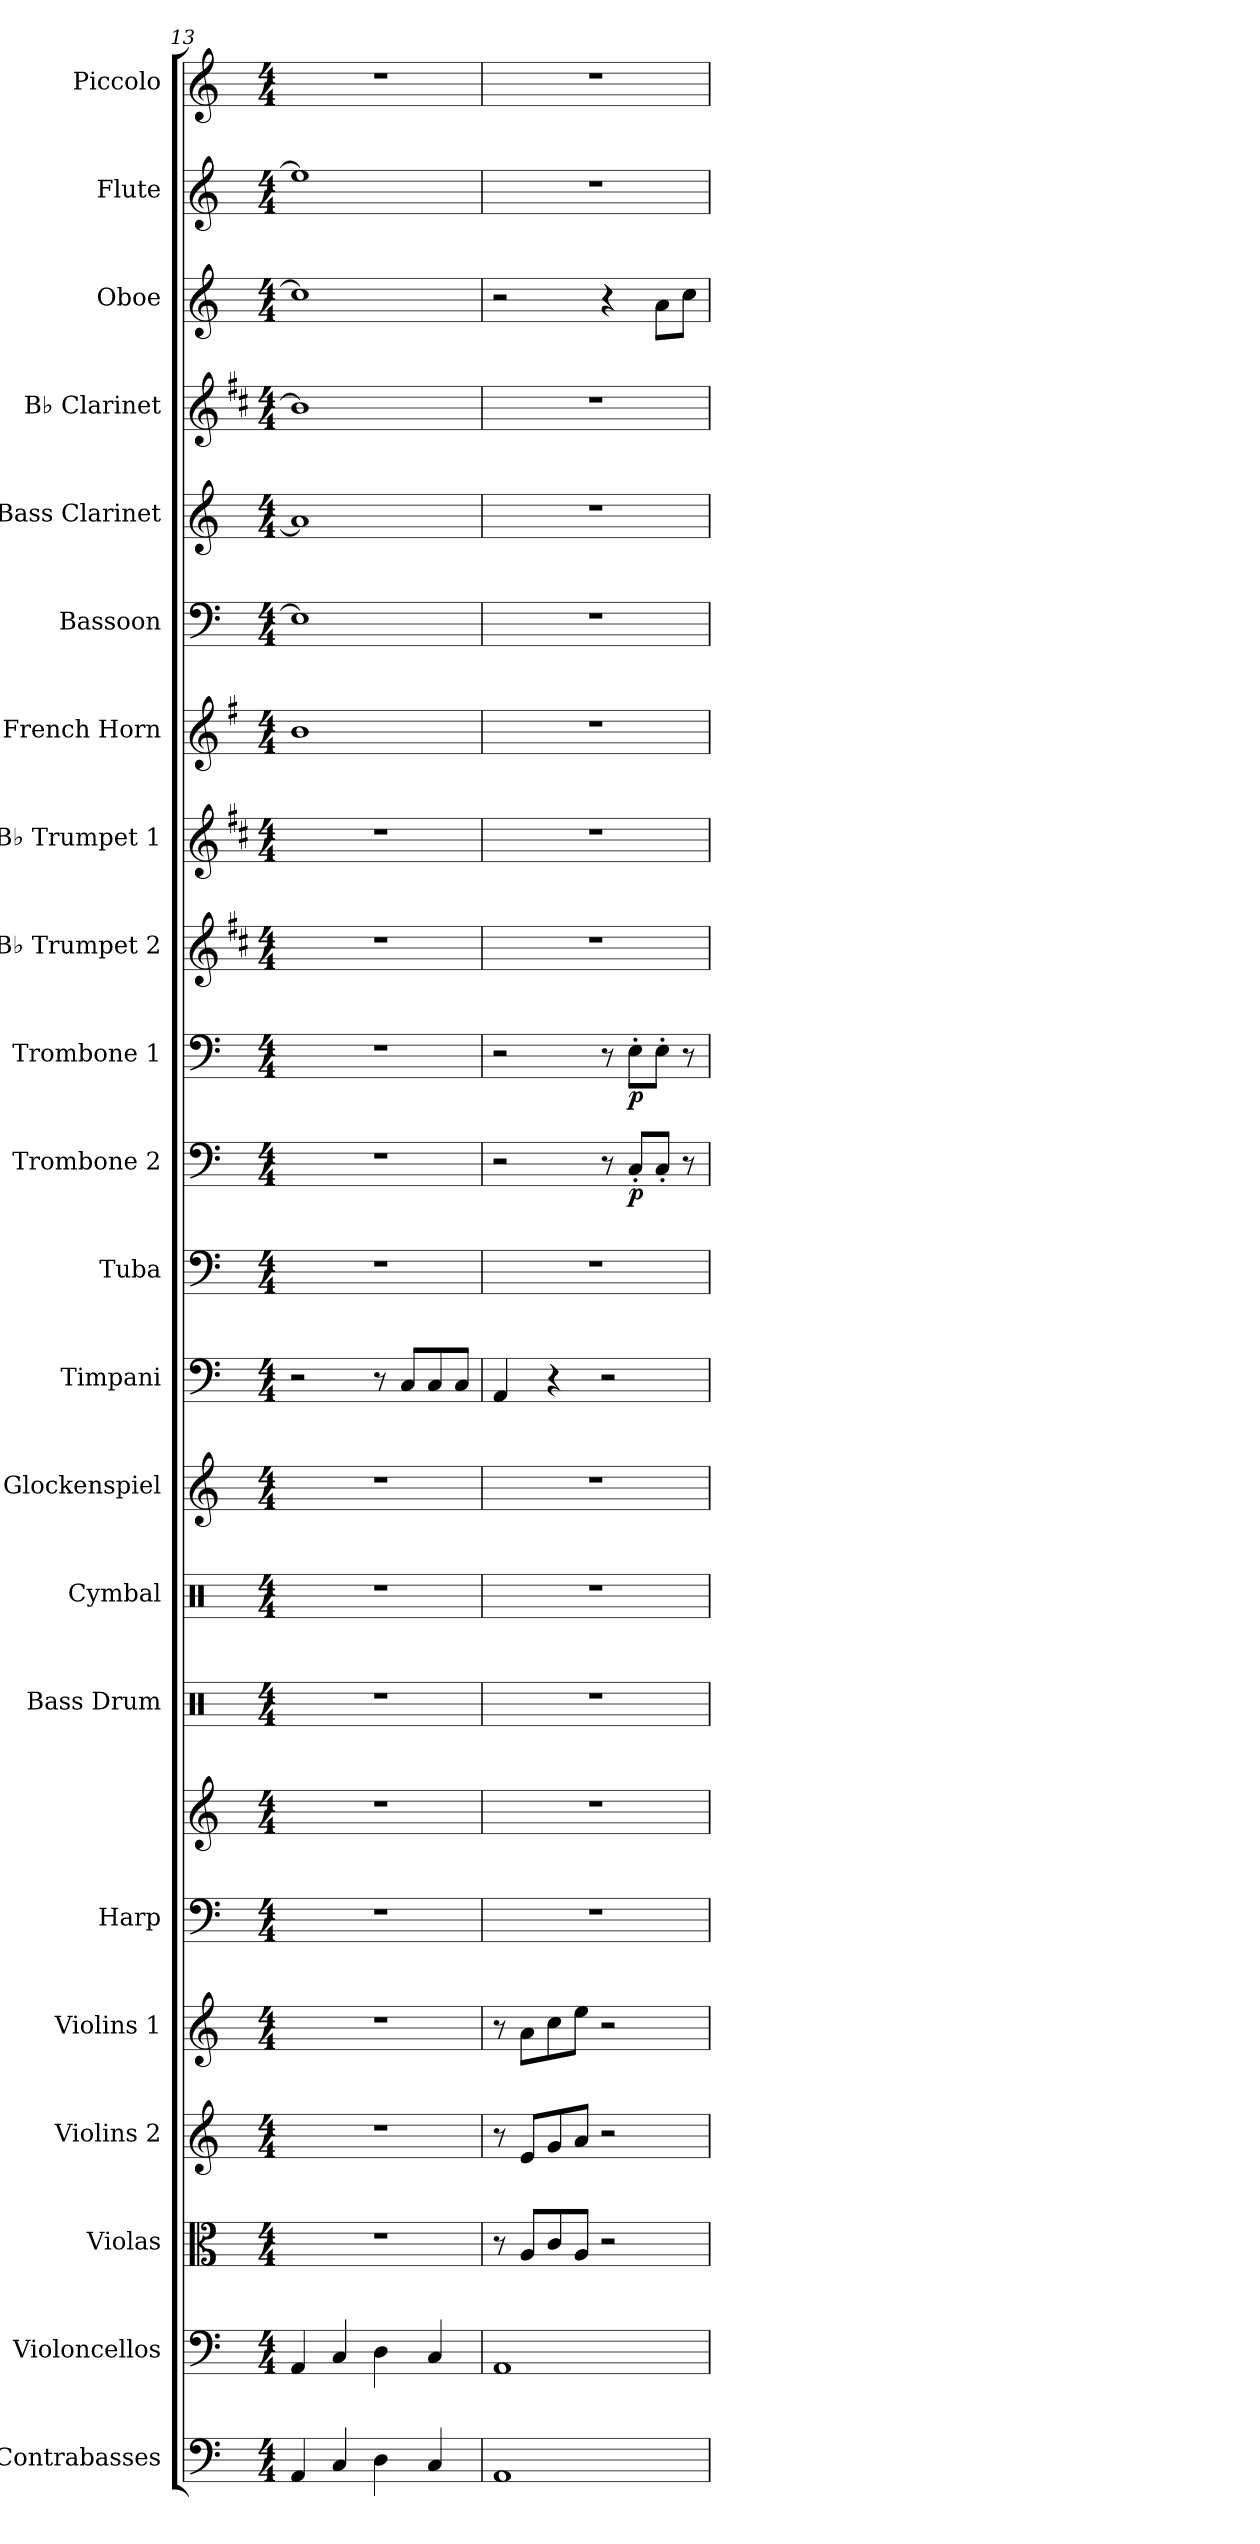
**kern	**kern	**kern	**kern	**kern	**kern	**kern	**kern	**kern	**kern	**kern	**kern	**kern	**dynam	**kern	**dynam	**kern	**kern	**kern	**kern	**kern	**kern	**kern	**kern	**kern
*part22	*part21	*part20	*part19	*part18	*part17	*part17	*part16	*part15	*part14	*part13	*part12	*part11	*part11	*part10	*part10	*part9	*part8	*part7	*part6	*part5	*part4	*part3	*part2	*part1
*staff23	*staff22	*staff21	*staff20	*staff19	*staff18	*staff17	*staff16	*staff15	*staff14	*staff13	*staff12	*staff11	*staff11	*staff10	*staff10	*staff9	*staff8	*staff7	*staff6	*staff5	*staff4	*staff3	*staff2	*staff1
*I"Contrabasses	*I"Violoncellos	*I"Violas	*I"Violins 2	*I"Violins 1	*I"Harp	*	*I"Bass Drum	*I"Cymbal	*I"Glockenspiel	*I"Timpani	*I"Tuba	*I"Trombone 2	*	*I"Trombone 1	*	*I"B♭ Trumpet 2	*I"B♭ Trumpet 1	*I"French Horn	*I"Bassoon	*I"Bass Clarinet	*I"B♭ Clarinet	*I"Oboe	*I"Flute	*I"Piccolo
*I'Cbs.	*I'Vcs.	*I'Vlas.	*I'Vlns. 2	*I'Vlns. 1	*I'Hrp.	*	*I'B. Dr.	*I'Cym.	*I'Glock.	*I'Timp.	*I'Tba.	*I'Tbn. 2	*	*I'Tbn. 1	*	*I'B♭ Tpt. 2	*I'B♭ Tpt. 1	*I'F Hn.	*I'Bsn.	*I'B. Cl.	*I'B♭ Cl.	*I'Ob.	*I'Fl.	*I'Picc.
*clefF4	*clefF4	*clefC3	*clefG2	*clefG2	*clefF4	*clefG2	*clefX	*clefX	*clefG2	*clefF4	*clefF4	*clefF4	*	*clefF4	*	*clefG2	*clefG2	*clefG2	*clefF4	*clefG2	*clefG2	*clefG2	*clefG2	*clefG2
*ITrd7c12	*	*	*	*	*	*	*	*	*ITrd-14c-24	*	*	*	*	*	*	*ITrd1c2	*ITrd1c2	*ITrd4c7	*	*ITrd8c14	*ITrd1c2	*	*	*ITrd-7c-12
*k[]	*k[]	*k[]	*k[]	*k[]	*k[]	*k[]	*k[]	*k[]	*k[]	*k[]	*k[]	*k[]	*	*k[]	*	*k[]	*k[]	*k[]	*k[]	*k[]	*k[]	*k[]	*k[]	*k[]
*M4/4	*M4/4	*M4/4	*M4/4	*M4/4	*M4/4	*M4/4	*M4/4	*M4/4	*M4/4	*M4/4	*M4/4	*M4/4	*	*M4/4	*	*M4/4	*M4/4	*M4/4	*M4/4	*M4/4	*M4/4	*M4/4	*M4/4	*M4/4
=13	=13	=13	=13	=13	=13	=13	=13	=13	=13	=13	=13	=13	=13	=13	=13	=13	=13	=13	=13	=13	=13	=13	=13	=13
4AAA/	4AA/	1r	1r	1r	1r	1r	1r	1r	1r	2r	1r	1r	.	1r	.	1r	1r	1e	1E]	1A]	1a]	1cc]	1ee]	1r
4CC/	4C/	.	.	.	.	.	.	.	.	.	.	.	.	.	.	.	.	.	.	.	.	.	.	.
4DD\	4D\	.	.	.	.	.	.	.	.	8r	.	.	.	.	.	.	.	.	.	.	.	.	.	.
.	.	.	.	.	.	.	.	.	.	8C/L	.	.	.	.	.	.	.	.	.	.	.	.	.	.
4CC/	4C/	.	.	.	.	.	.	.	.	8C/	.	.	.	.	.	.	.	.	.	.	.	.	.	.
.	.	.	.	.	.	.	.	.	.	8C/J	.	.	.	.	.	.	.	.	.	.	.	.	.	.
=14	=14	=14	=14	=14	=14	=14	=14	=14	=14	=14	=14	=14	=14	=14	=14	=14	=14	=14	=14	=14	=14	=14	=14	=14
1AAA	1AA	8r	8r	8r	1r	1r	1r	1r	1r	4AA/	1r	2r	.	2r	.	1r	1r	1r	1r	1r	1r	2r	1r	1r
.	.	8A/L	8e/L	8a\L	.	.	.	.	.	.	.	.	.	.	.	.	.	.	.	.	.	.	.	.
.	.	8c/	8g/	8cc\	.	.	.	.	.	4r	.	.	.	.	.	.	.	.	.	.	.	.	.	.
.	.	8A/J	8a/J	8ee\J	.	.	.	.	.	.	.	.	.	.	.	.	.	.	.	.	.	.	.	.
.	.	2r	2r	2r	.	.	.	.	.	2r	.	8r	.	8r	.	.	.	.	.	.	.	4r	.	.
!	!	!	!	!	!	!	!	!	!	!	!	!	!LO:DY:b	!	!LO:DY:b	!	!	!	!	!	!	!	!	!
.	.	.	.	.	.	.	.	.	.	.	.	8C'/L	p	8E'\L	p	.	.	.	.	.	.	.	.	.
.	.	.	.	.	.	.	.	.	.	.	.	8C'/J	.	8E'\J	.	.	.	.	.	.	.	8a\L	.	.
.	.	.	.	.	.	.	.	.	.	.	.	8r	.	8r	.	.	.	.	.	.	.	8cc\J	.	.
=	=	=	=	=	=	=	=	=	=	=	=	=	=	=	=	=	=	=	=	=	=	=	=	=
*-	*-	*-	*-	*-	*-	*-	*-	*-	*-	*-	*-	*-	*-	*-	*-	*-	*-	*-	*-	*-	*-	*-	*-	*-
